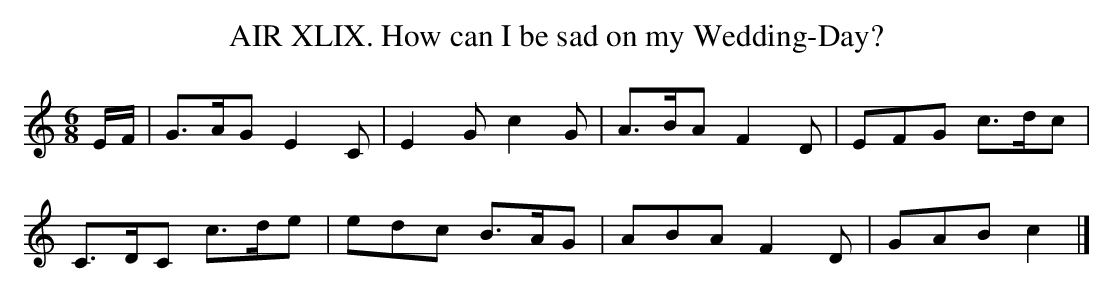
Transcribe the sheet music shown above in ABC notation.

X:1
T:AIR XLIX. How can I be sad on my Wedding-Day?
M:6/8
L:1/8
K:C
E/F/|G>AG E2C |E2G c2G |A>BA F2D|EFG c>dc|
C>DC c>de|edc B>AG|ABA  F2D|GAB c2 |]
